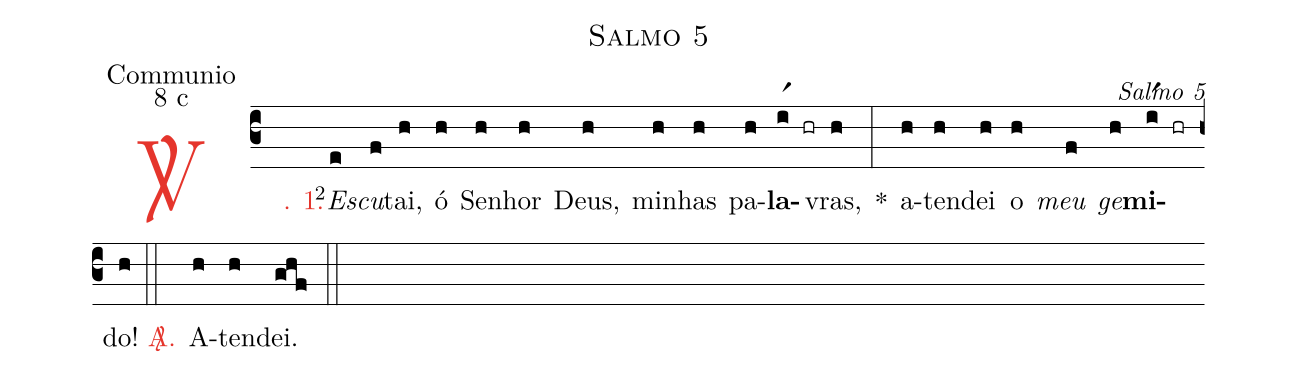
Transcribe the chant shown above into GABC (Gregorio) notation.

name: Salmo 5;
office-part: Communio;
mode: 8;
mode-differentia: c;
commentary: Salmo 5;
%%
(c3)

<c><sp>V/</sp>. 1.</c>() <v>\VSup{2}</v><i>Es</i>(e)<i>cu</i>(f)tai,(h) ó(h) Se(h)nhor(h) Deus,(h) mi(h)nhas(h) pa(h)<b>la</b>(ir1 hr)vras,(h) *(:) a(h)ten(h)dei(h) o(h) <i>meu</i>(f) <i>ge</i>(h)<b>mi</b>(ir1 hr)do!(h)

(::)

<nlba><c><sp>A/</sp>.</c>() A</nlba>(h)ten(h)dei.(ghf)

(::)
